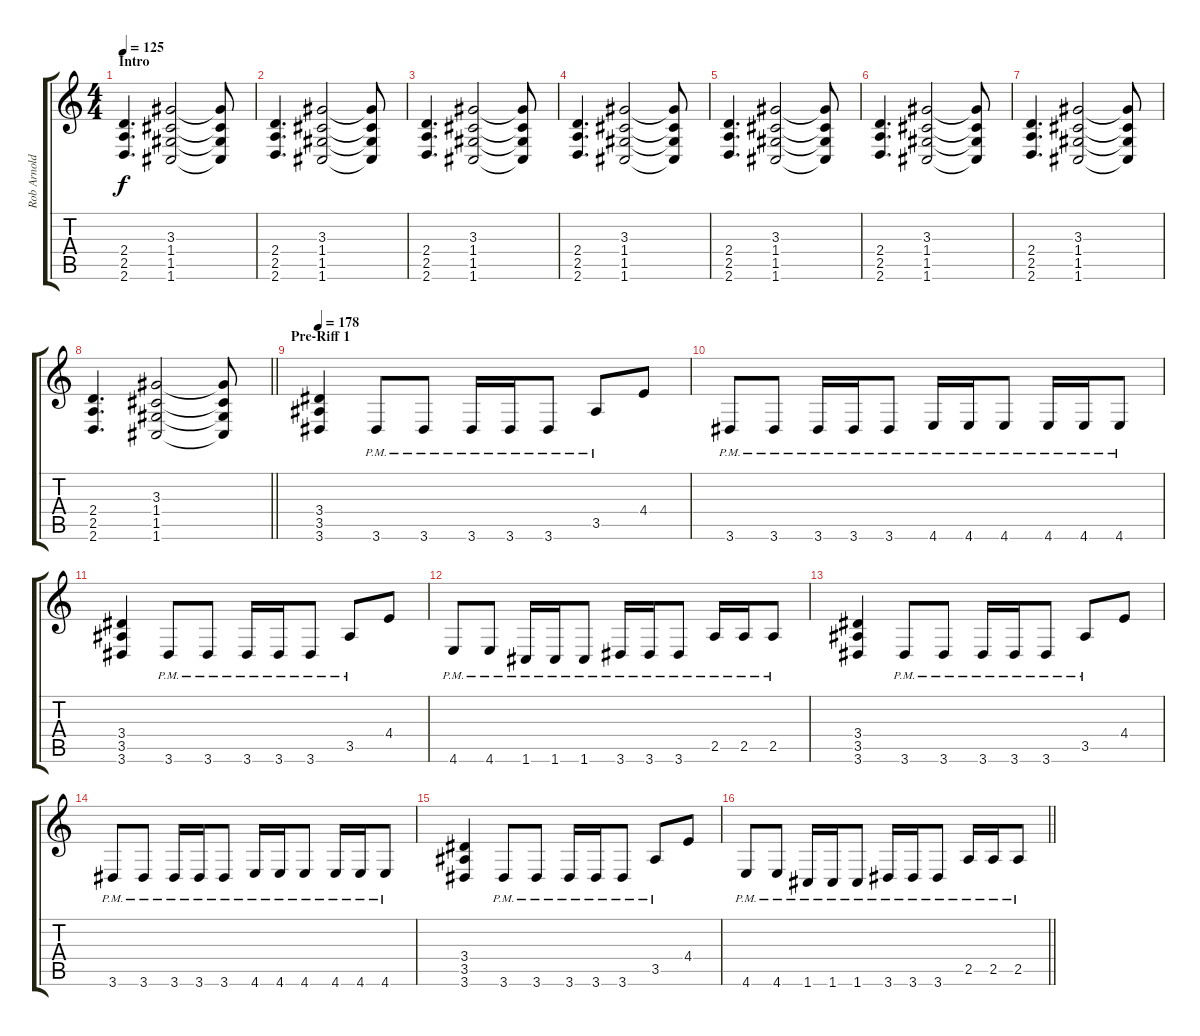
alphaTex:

\track ("Rob Arnold" "Rob Arnold") {instrument distortionguitar}
\staff {score tabs}
\tuning (D4 A3 F3 C3 G2 C2) {hide}
\ts (4 4)
\section ("" "Intro")
\tempo 125
\clef g2
\ks c
(2.4 2.5 2.6).4{d dy f instrument distortionguitar beam Up} (3.3 1.4 1.5 1.6).2 (3.3{t} 1.4{t} 1.5{t} 1.6{t}).8 |
(2.4 2.5 2.6).4{d beam Up} (3.3 1.4 1.5 1.6).2 (3.3{t} 1.4{t} 1.5{t} 1.6{t}).8 |
(2.4 2.5 2.6).4{d beam Up} (3.3 1.4 1.5 1.6).2 (3.3{t} 1.4{t} 1.5{t} 1.6{t}).8 |
(2.4 2.5 2.6).4{d beam Up} (3.3 1.4 1.5 1.6).2 (3.3{t} 1.4{t} 1.5{t} 1.6{t}).8 |
(2.4 2.5 2.6).4{d beam Up} (3.3 1.4 1.5 1.6).2 (3.3{t} 1.4{t} 1.5{t} 1.6{t}).8 |
(2.4 2.5 2.6).4{d beam Up} (3.3 1.4 1.5 1.6).2 (3.3{t} 1.4{t} 1.5{t} 1.6{t}).8 |
(2.4 2.5 2.6).4{d beam Up} (3.3 1.4 1.5 1.6).2 (3.3{t} 1.4{t} 1.5{t} 1.6{t}).8 |
\barLineRight lightlight
(2.4 2.5 2.6).4{d beam Up} (3.3 1.4 1.5 1.6).2 (3.3{t} 1.4{t} 1.5{t} 1.6{t}).8 |
\section ("" "Pre-Riff 1")
\tempo 178
(3.4 3.5 3.6).4{instrument distortionguitar} 3.6{pm}.8 3.6{pm}.8 3.6{pm}.16 3.6{pm}.16 3.6{pm}.8 3.5{pm}.8 4.4.8 |
3.6{pm}.8 3.6{pm}.8 3.6{pm}.16 3.6{pm}.16 3.6{pm}.8 4.6{pm}.16 4.6{pm}.16 4.6{pm}.8 4.6{pm}.16 4.6{pm}.16 4.6{pm}.8 |
(3.4 3.5 3.6).4 3.6{pm}.8 3.6{pm}.8 3.6{pm}.16 3.6{pm}.16 3.6{pm}.8 3.5{pm}.8 4.4.8 |
4.6{pm}.8 4.6{pm}.8 1.6{pm}.16 1.6{pm}.16 1.6{pm}.8 3.6{pm}.16 3.6{pm}.16 3.6{pm}.8 2.5{pm}.16 2.5{pm}.16 2.5{pm}.8 |
(3.4 3.5 3.6).4 3.6{pm}.8 3.6{pm}.8 3.6{pm}.16 3.6{pm}.16 3.6{pm}.8 3.5{pm}.8 4.4.8 |
3.6{pm}.8 3.6{pm}.8 3.6{pm}.16 3.6{pm}.16 3.6{pm}.8 4.6{pm}.16 4.6{pm}.16 4.6{pm}.8 4.6{pm}.16 4.6{pm}.16 4.6{pm}.8 |
(3.4 3.5 3.6).4 3.6{pm}.8 3.6{pm}.8 3.6{pm}.16 3.6{pm}.16 3.6{pm}.8 3.5{pm}.8 4.4.8 |
\barLineRight lightlight
4.6{pm}.8 4.6{pm}.8 1.6{pm}.16 1.6{pm}.16 1.6{pm}.8 3.6{pm}.16 3.6{pm}.16 3.6{pm}.8 2.5{pm}.16 2.5{pm}.16 2.5{pm}.8
